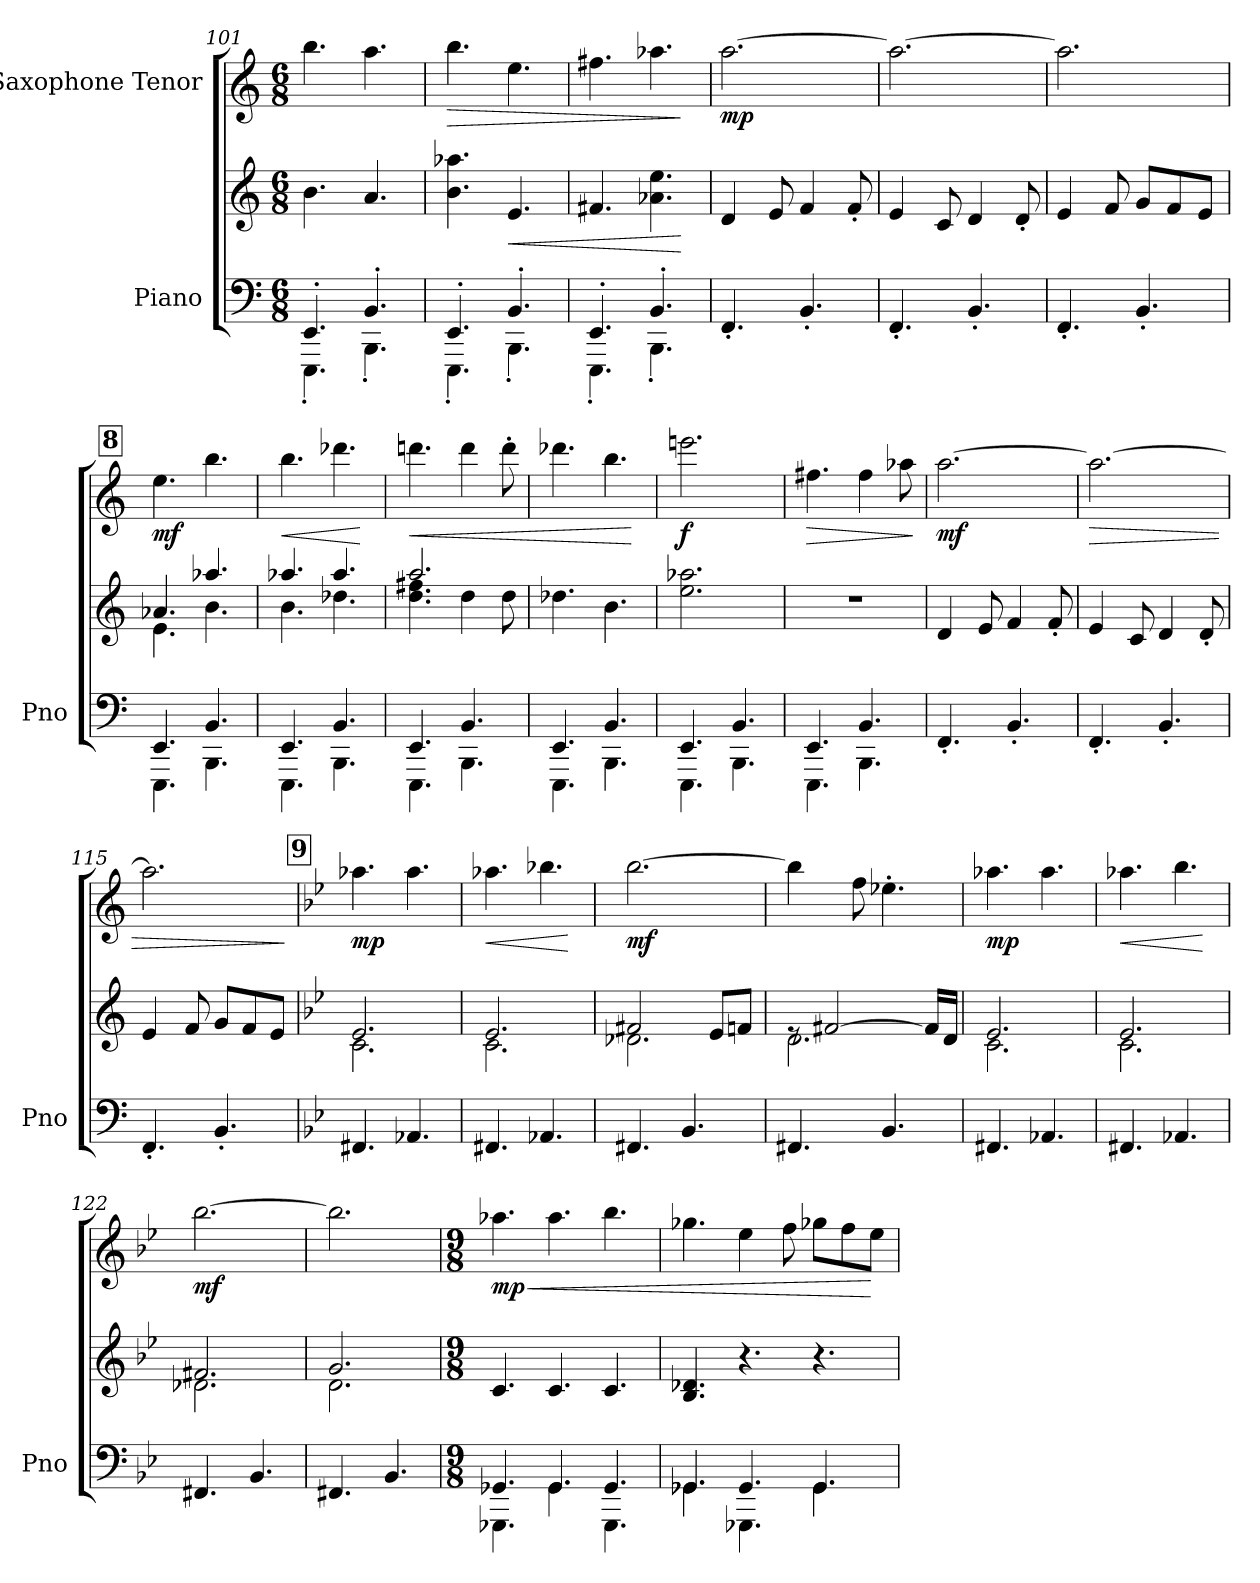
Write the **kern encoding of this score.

**kern	**kern	**dynam	**kern	**dynam
*part2	*part2	*part2	*part1	*part1
*staff3	*staff2	*staff2/3	*staff1	*staff1
*I"Piano	*	*	*I"Saxophone Tenor	*
*I'Pno	*	*	*	*
*clefF4	*clefG2	*	*clefG2	*
*	*	*	*ITrd8c14	*
*k[]	*k[]	*	*k[]	*
*M6/8	*M6/8	*	*M6/8	*
=101	=101	=101	=101	=101
*^	*	*	*	*
4.EE'/	4.EEE'\	4.b\	.	4.b\	.
4.BB'/	4.BBB'\	4.a/	.	4.a\	.
=102	=102	=102	=102	=102	=102
!	!	!	!	!	!LO:HP:b
4.EE'/	4.EEE'\	4.b\ 4.aa-X\	.	4.b\	>
!	!	!	!LO:HP:b	!	!
4.BB'/	4.BBB'\	4.e/	<	4.e\	.
!!LO:PB:g=z
=103	=103	=103	=103	=103	=103
4.EE'/	4.EEE'\	4.f#X/	.	4.f#X\	.
4.BB'/	4.BBB'\	4.a-X\ 4.ee\	.	4.a-X\	.
*v	*v	*	*	*	*
.	.	[	.	]
=104	=104	=104	=104	=104
!	!	!	!	!LO:DY:b
4.FF'/	4d/	.	[2.a\	mp
.	8e/	.	.	.
4.BB'/	4f/	.	.	.
.	8f'/	.	.	.
=105	=105	=105	=105	=105
4.FF'/	4e/	.	2.a\_	.
.	8c/	.	.	.
4.BB'/	4d/	.	.	.
.	8d'/	.	.	.
=106	=106	=106	=106	=106
4.FF'/	4e/	.	2.a\]	.
.	8f/	.	.	.
4.BB'/	8g/L	.	.	.
.	8f/	.	.	.
.	8e/J	.	.	.
!!LO:REH:place=s1:a:fs=12:t=8
=107	=107	=107	=107	=107
*^	*^	*	*	*
!	!	!	!	!	!	!LO:DY:b
4.EE/	4.EEE\	4.a-X/	4.e\	.	4.e\	mf
4.BB/	4.BBB\	4.aa-X/	4.b\	.	4.b\	.
=108	=108	=108	=108	=108	=108	=108
!	!	!	!	!	!	!LO:HP:b
4.EE/	4.EEE\	4.aa-X/	4.b\	.	4.b\	<
4.BB/	4.BBB\	4.aa-/	4.dd-X\	.	4.dd-X\	.
*v	*v	*	*	*	*	*
*	*v	*v	*	*	*
.	.	.	.	[
=109	=109	=109	=109	=109
*^	*^	*	*	*
!	!	!	!	!	!	!LO:HP:b
4.EE/	4.EEE\	2.aa/	4.dd\ 4.ff#X\	.	4.ddn\	<
4.BB/	4.BBB\	.	4dd\	.	4dd\	.
.	.	.	8dd\	.	8dd'\	.
*	*	*v	*v	*	*	*
=110	=110	=110	=110	=110	=110
4.EE/	4.EEE\	4.dd-X\	.	4.dd-X\	.
4.BB/	4.BBB\	4.b\	.	4.b\	.
*v	*v	*	*	*	*
.	.	.	.	[
=111	=111	=111	=111	=111
*^	*	*	*	*
!	!	!	!	!	!LO:DY:b
4.EE/	4.EEE\	2.ee\ 2.aa-X\	.	2.een\	f
4.BB/	4.BBB\	.	.	.	.
=112	=112	=112	=112	=112	=112
!	!	!	!	!	!LO:HP:b
4.EE/	4.EEE\	2.r	.	4.f#X\	>
4.BB/	4.BBB\	.	.	4f#\	.
.	.	.	.	8a-X\	.
*v	*v	*	*	*	*
.	.	.	.	]
!!LO:LB:g=z
=113	=113	=113	=113	=113
!	!	!	!	!LO:DY:b
4.FF'/	4d/	.	[2.a\	mf
.	8e/	.	.	.
4.BB'/	4f/	.	.	.
.	8f'/	.	.	.
=114	=114	=114	=114	=114
!	!	!	!	!LO:HP:b
4.FF'/	4e/	.	2.a\_	>
.	8c/	.	.	.
4.BB'/	4d/	.	.	.
.	8d'/	.	.	.
=115	=115	=115	=115	=115
4.FF'/	4e/	.	2.a\]	.
.	8f/	.	.	.
4.BB'/	8g/L	.	.	.
.	8f/	.	.	.
.	8e/J	.	.	.
.	.	.	.	]
!!LO:REH:place=s1:a:fs=12:t=9
=116	=116	=116	=116	=116
*k[b-e-]	*k[b-e-]	*	*k[b-e-]	*
*	*^	*	*	*
!	!	!	!	!	!LO:DY:b
4.FF#X/	2.e-/	2.c\	.	4.a-X\	mp
4.AA-X/	.	.	.	4.a-\	.
=117	=117	=117	=117	=117	=117
!	!	!	!	!	!LO:HP:b
4.FF#X/	2.e-/	2.c\	.	4.a-X\	<
4.AA-X/	.	.	.	4.b-X\	.
*	*v	*v	*	*	*
.	.	.	.	[
=118	=118	=118	=118	=118
*	*^	*	*	*
!	!	!	!	!	!LO:DY:b
4.FF#X/	2f#X/	2.d-X\	.	[2.b-\	mf
4.BB-/	.	.	.	.	.
.	8e-/L	.	.	.	.
.	8fn/J	.	.	.	.
=119	=119	=119	=119	=119	=119
4.FF#X/	8re	2.d\	.	4b-\]	.
.	[2f#X/	.	.	.	.
.	.	.	.	8f\	.
4.BB-/	.	.	.	4.e-X'\	.
.	16f#/LL]	.	.	.	.
.	16d/JJ	.	.	.	.
=120	=120	=120	=120	=120	=120
!	!	!	!	!	!LO:DY:b
4.FF#X/	2.e-/	2.c\	.	4.a-X\	mp
4.AA-X/	.	.	.	4.a-\	.
=121	=121	=121	=121	=121	=121
!	!	!	!	!	!LO:HP:b
4.FF#X/	2.e-/	2.c\	.	4.a-X\	<
4.AA-X/	.	.	.	4.b-\	.
*	*v	*v	*	*	*
.	.	.	.	[
!!LO:LB:g=z
=122	=122	=122	=122	=122
*	*^	*	*	*
!	!	!	!	!	!LO:DY:b
4.FF#X/	2.f#X/	2.d-X\	.	[2.b-\	mf
4.BB-/	.	.	.	.	.
=123	=123	=123	=123	=123	=123
4.FF#X/	2.g/	2.d\	.	2.b-\]	.
4.BB-/	.	.	.	.	.
*	*v	*v	*	*	*
=124	=124	=124	=124	=124
*M9/8	*M9/8	*	*M9/8	*
*^	*	*	*	*
!	!	!	!	!	!LO:HP:b
!	!	!	!	!	!LO:DY:n=1:b
4.GG-X/	4.GGG-X\	4.c/	.	4.a-X\	< mp
4.GG-/	4.GG-\	4.c/	.	4.a-\	.
4.GG-/	4.GGG-\	4.c/	.	4.b-\	.
=125	=125	=125	=125	=125	=125
4.GG-X/	4.GG-\	4.B-/ 4.d-X/	.	4.g-X\	.
4.GG-/	4.GGG-X\	4.r	.	4e-\	.
.	.	.	.	8f\	.
4.GG-/	4.GG-\	4.r	.	8g-X\L	.
.	.	.	.	8f\	.
.	.	.	.	8e-\J	[
*v	*v	*	*	*	*
=	=	=	=	=
*-	*-	*-	*-	*-
